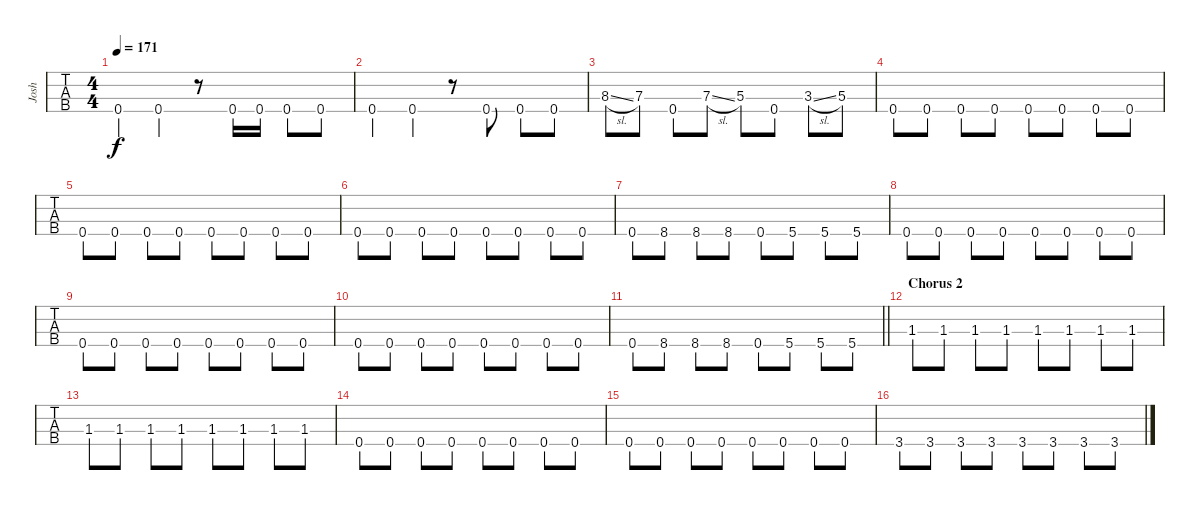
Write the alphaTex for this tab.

\track ("Josh" "Josh") {instrument electricbasspick}
\staff {tabs}
\tuning (Eb2 Bb1 F1 Bb0) {hide}
\ts (4 4)
\tempo 171
\clef f4
\ks c
0.4.4{dy f} 0.4.4 r.8 0.4.16 0.4.16 0.4.8 0.4.8 |
0.4.4 0.4.4 r.8 0.4.8 0.4.8 0.4.8 |
8.3{sl}.8 7.3.8 0.4.8 7.3{sl}.8 5.3.8 0.4.8 3.3{sl}.8 5.3.8 |
0.4.8 0.4.8 0.4.8 0.4.8 0.4.8 0.4.8 0.4.8 0.4.8 |
0.4.8 0.4.8 0.4.8 0.4.8 0.4.8 0.4.8 0.4.8 0.4.8 |
0.4.8 0.4.8 0.4.8 0.4.8 0.4.8 0.4.8 0.4.8 0.4.8 |
0.4.8 8.4.8 8.4.8 8.4.8 0.4.8 5.4.8 5.4.8 5.4.8 |
0.4.8 0.4.8 0.4.8 0.4.8 0.4.8 0.4.8 0.4.8 0.4.8 |
0.4.8 0.4.8 0.4.8 0.4.8 0.4.8 0.4.8 0.4.8 0.4.8 |
0.4.8 0.4.8 0.4.8 0.4.8 0.4.8 0.4.8 0.4.8 0.4.8 |
\barLineRight lightlight
0.4.8 8.4.8 8.4.8 8.4.8 0.4.8 5.4.8 5.4.8 5.4.8 |
\section ("" "Chorus 2")
1.3.8 1.3.8 1.3.8 1.3.8 1.3.8 1.3.8 1.3.8 1.3.8 |
1.3.8 1.3.8 1.3.8 1.3.8 1.3.8 1.3.8 1.3.8 1.3.8 |
0.4.8 0.4.8 0.4.8 0.4.8 0.4.8 0.4.8 0.4.8 0.4.8 |
0.4.8 0.4.8 0.4.8 0.4.8 0.4.8 0.4.8 0.4.8 0.4.8 |
3.4.8 3.4.8 3.4.8 3.4.8 3.4.8 3.4.8 3.4.8 3.4.8
